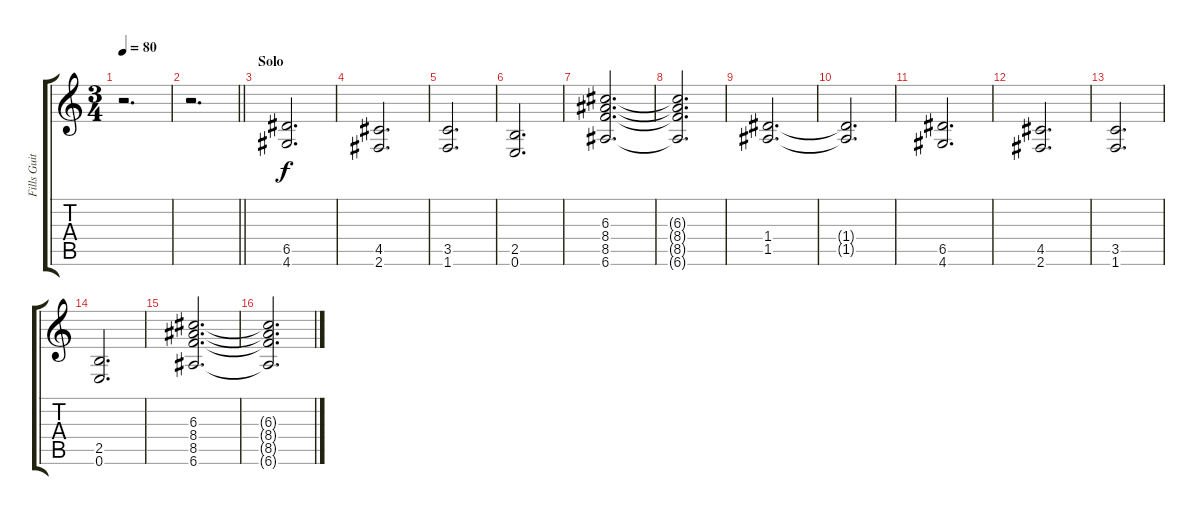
\track ("Fills Guitar" "Fills Guit") {instrument distortionguitar}
\staff {score tabs}
\tuning (E4 B3 G3 D3 A2 E2) {hide}
\ts (3 4)
\tempo 80
\clef g2
\ks c
r.2{d dy f} |
\barLineRight lightlight
r.2{d} |
\section ("" "Solo")
(6.5 4.6).2{d volume 10} |
(4.5 2.6).2{d} |
(3.5 1.6).2{d} |
(2.5 0.6).2{d} |
(6.3 8.4 8.5 6.6).2{d} |
(6.3{t} 8.4{t} 8.5{t} 6.6{t}).2{d} |
(1.4 1.5).2{d} |
(1.4{t} 1.5{t}).2{d} |
(6.5 4.6).2{d volume 10} |
(4.5 2.6).2{d} |
(3.5 1.6).2{d} |
(2.5 0.6).2{d} |
(6.3 8.4 8.5 6.6).2{d} |
(6.3{t} 8.4{t} 8.5{t} 6.6{t}).2{d}
